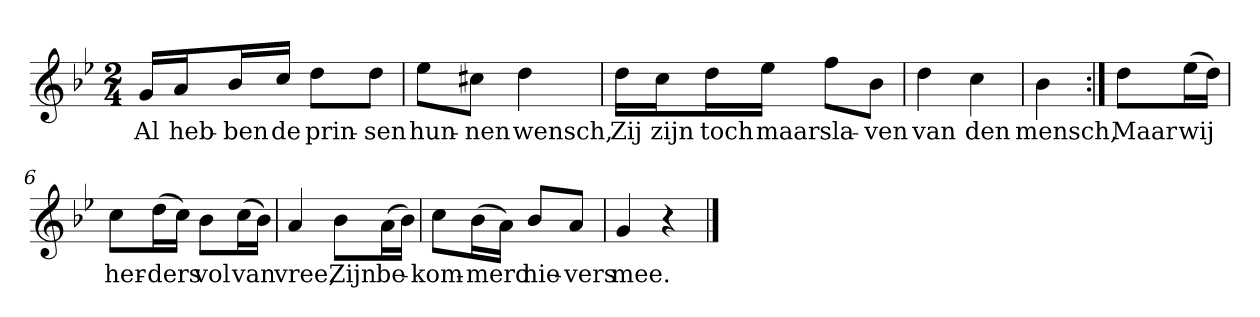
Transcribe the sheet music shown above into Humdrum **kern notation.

**kern	**text
*part1	*part1
*staff1	*staff1
*clefG2	*
*k[b-e-]	*
*g:	*
*M2/4	*
*MM120	*
=1	=1
16g/LL	Al
16a/J	heb-
16b-/L	-ben
16cc/JJ	de
8dd\L	prin-
8dd\J	-sen
=2	=2
8ee-\L	hun-
8cc#X\J	-nen
4dd	wensch,
=3	=3
16dd\LL	Zij
16cc\J	zijn
16dd\L	toch
16ee-\JJ	maar
8ff\L	sla-
8b-\J	-ven
=4	=4
4dd	van
4cc	den
=5	=5
4b-	mensch,
=:|!	=:|!
8dd\L	Maar
(16ee-\L	wij
16dd\JJ)	.
=6	=6
8cc\L	her-
(16dd\L	-ders
16cc\JJ)	.
8b-\L	vol
(16cc\L	van
16b-\JJ)	.
=7	=7
4a	vree,
8b-\L	Zijn
(16a\L	be-
16b-\JJ)	.
=8	=8
8cc\L	-kom-
(16b-\L	-merd
16a\JJ)	.
8b-/L	nie-
8a/J	-vers
=9	=9
4g	mee.
4r	.
==	==
*-	*-
